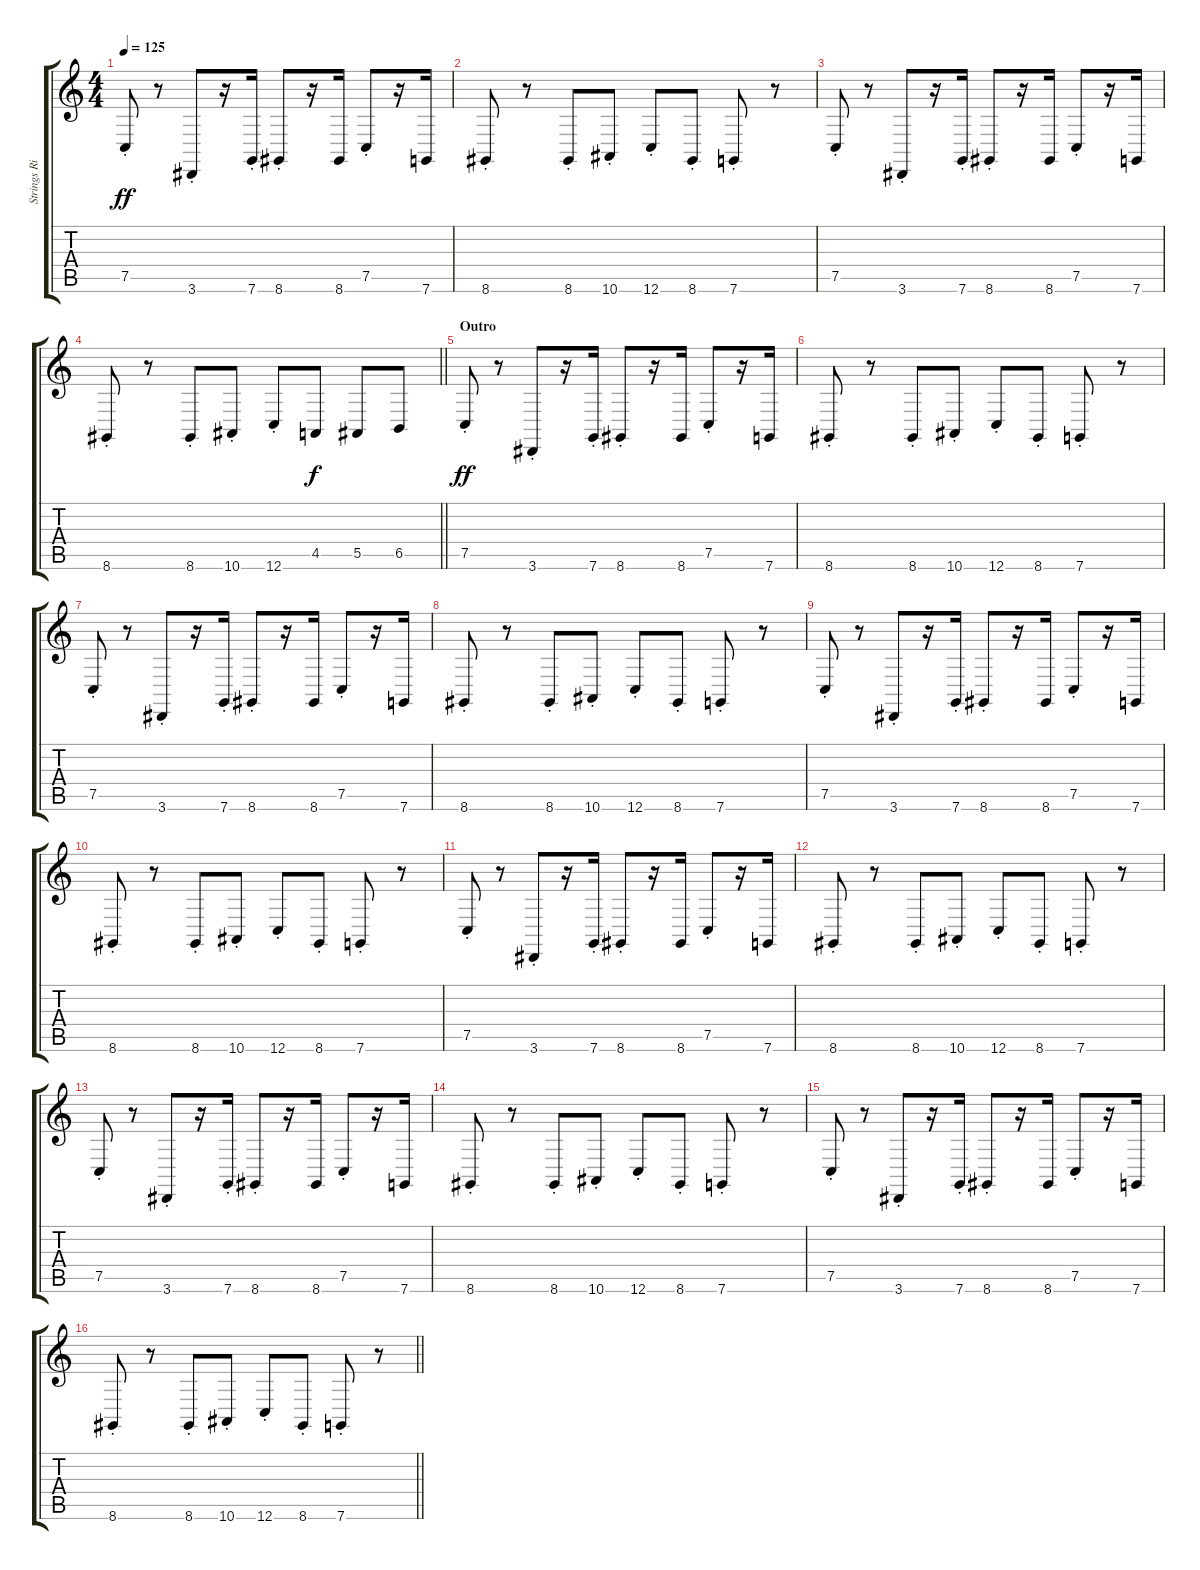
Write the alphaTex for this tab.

\track ("Strings Right" "Strings Ri") {instrument stringensemble1}
\staff {score tabs}
\tuning (C4 G3 Eb3 Bb2 F2 C2) {hide}
\ts (4 4)
\tempo 125
\clef g2
\ks c
7.5{st}.8{dy ff} r.8 3.6{st}.8 r.16 7.6{st}.16 8.6{st}.8 r.16 8.6.16 7.5{st}.8 r.16 7.6.16 |
8.6{st}.8 r.8 8.6{st}.8 10.6{st}.8 12.6{st}.8 8.6{st}.8 7.6{st}.8 r.8 |
7.5{st}.8 r.8 3.6{st}.8 r.16 7.6{st}.16 8.6{st}.8 r.16 8.6.16 7.5{st}.8 r.16 7.6.16 |
\barLineRight lightlight
8.6{st}.8 r.8 8.6{st}.8 10.6{st}.8 12.6{st}.8 4.5.8{dy f} 5.5.8 6.5.8 |
\section ("" "Outro")
7.5{st}.8{dy ff} r.8 3.6{st}.8 r.16 7.6{st}.16 8.6{st}.8 r.16 8.6.16 7.5{st}.8 r.16 7.6.16 |
8.6{st}.8 r.8 8.6{st}.8 10.6{st}.8 12.6{st}.8 8.6{st}.8 7.6{st}.8 r.8 |
7.5{st}.8 r.8 3.6{st}.8 r.16 7.6{st}.16 8.6{st}.8 r.16 8.6.16 7.5{st}.8 r.16 7.6.16 |
8.6{st}.8 r.8 8.6{st}.8 10.6{st}.8 12.6{st}.8 8.6{st}.8 7.6{st}.8 r.8 |
7.5{st}.8 r.8 3.6{st}.8 r.16 7.6{st}.16 8.6{st}.8 r.16 8.6.16 7.5{st}.8 r.16 7.6.16 |
8.6{st}.8 r.8 8.6{st}.8 10.6{st}.8 12.6{st}.8 8.6{st}.8 7.6{st}.8 r.8 |
7.5{st}.8 r.8 3.6{st}.8 r.16 7.6{st}.16 8.6{st}.8 r.16 8.6.16 7.5{st}.8 r.16 7.6.16 |
8.6{st}.8 r.8 8.6{st}.8 10.6{st}.8 12.6{st}.8 8.6{st}.8 7.6{st}.8 r.8 |
7.5{st}.8 r.8 3.6{st}.8 r.16 7.6{st}.16 8.6{st}.8 r.16 8.6.16 7.5{st}.8 r.16 7.6.16 |
8.6{st}.8 r.8 8.6{st}.8 10.6{st}.8 12.6{st}.8 8.6{st}.8 7.6{st}.8 r.8 |
7.5{st}.8 r.8 3.6{st}.8 r.16 7.6{st}.16 8.6{st}.8 r.16 8.6.16 7.5{st}.8 r.16 7.6.16 |
\barLineRight lightlight
8.6{st}.8 r.8 8.6{st}.8 10.6{st}.8 12.6{st}.8 8.6{st}.8 7.6{st}.8 r.8
